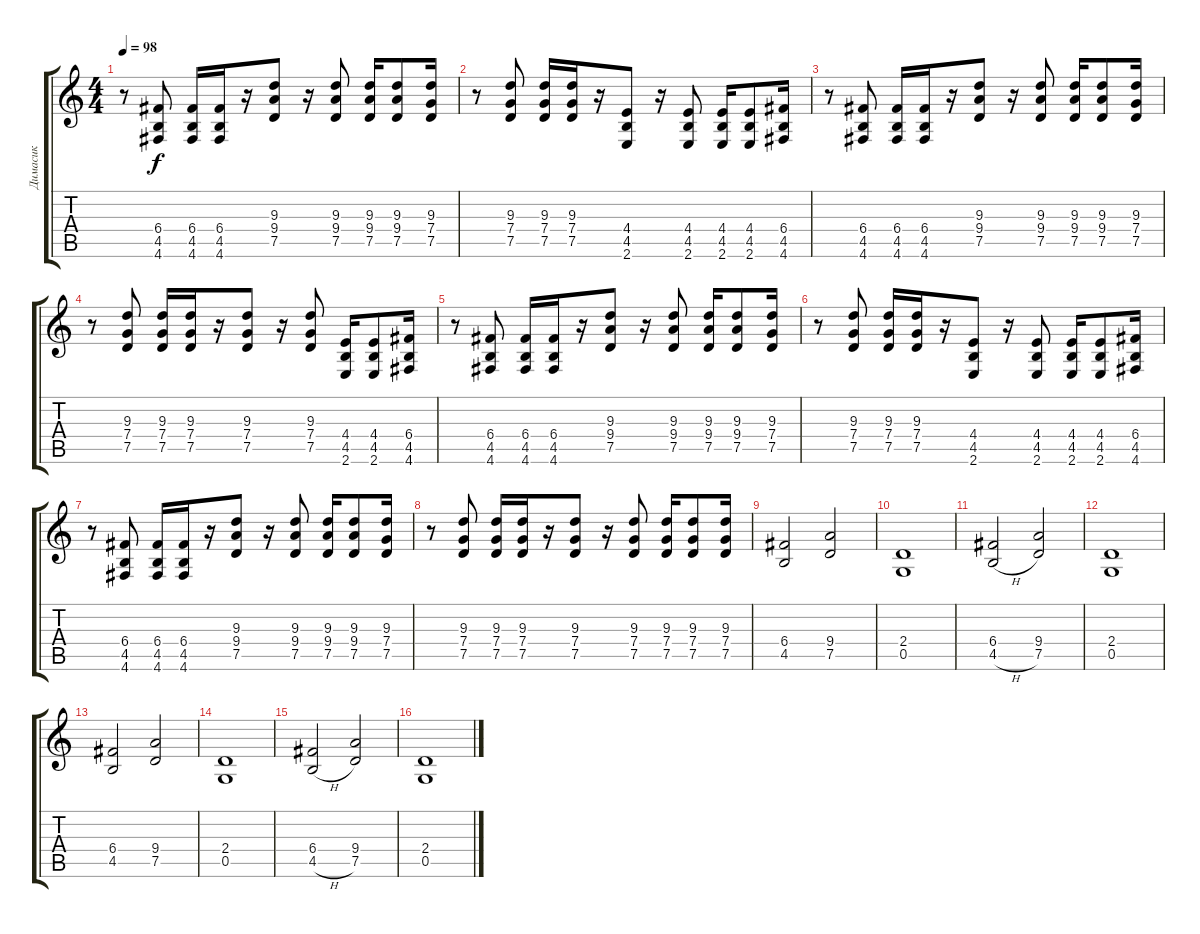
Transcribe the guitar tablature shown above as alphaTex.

\track ("Димасик" "Димасик") {instrument overdrivenguitar}
\staff {score tabs}
\tuning (D4 A3 F3 C3 G2 D2) {hide}
\ts (4 4)
\tempo 98
\clef g2
\ks c
r.8{dy f} (6.4 4.5 4.6).8 (6.4 4.5 4.6).16 (6.4 4.5 4.6).16 r.16 (9.3 9.4 7.5).8 r.16 (9.3 9.4 7.5).8 (9.3 9.4 7.5).16 (9.3 9.4 7.5).8 (9.3 7.4 7.5).16 |
r.8 (9.3 7.4 7.5).8 (9.3 7.4 7.5).16 (9.3 7.4 7.5).16 r.16 (4.4 4.5 2.6).8 r.16 (4.4 4.5 2.6).8 (4.4 4.5 2.6).16 (4.4 4.5 2.6).8 (6.4 4.5 4.6).16 |
r.8 (6.4 4.5 4.6).8 (6.4 4.5 4.6).16 (6.4 4.5 4.6).16 r.16 (9.3 9.4 7.5).8 r.16 (9.3 9.4 7.5).8 (9.3 9.4 7.5).16 (9.3 9.4 7.5).8 (9.3 7.4 7.5).16 |
r.8 (9.3 7.4 7.5).8 (9.3 7.4 7.5).16 (9.3 7.4 7.5).16 r.16 (9.3 7.4 7.5).8 r.16 (9.3 7.4 7.5).8 (4.4 4.5 2.6).16 (4.4 4.5 2.6).8 (6.4 4.5 4.6).16 |
r.8 (6.4 4.5 4.6).8 (6.4 4.5 4.6).16 (6.4 4.5 4.6).16 r.16 (9.3 9.4 7.5).8 r.16 (9.3 9.4 7.5).8 (9.3 9.4 7.5).16 (9.3 9.4 7.5).8 (9.3 7.4 7.5).16 |
r.8 (9.3 7.4 7.5).8 (9.3 7.4 7.5).16 (9.3 7.4 7.5).16 r.16 (4.4 4.5 2.6).8 r.16 (4.4 4.5 2.6).8 (4.4 4.5 2.6).16 (4.4 4.5 2.6).8 (6.4 4.5 4.6).16 |
r.8 (6.4 4.5 4.6).8 (6.4 4.5 4.6).16 (6.4 4.5 4.6).16 r.16 (9.3 9.4 7.5).8 r.16 (9.3 9.4 7.5).8 (9.3 9.4 7.5).16 (9.3 9.4 7.5).8 (9.3 7.4 7.5).16 |
r.8 (9.3 7.4 7.5).8 (9.3 7.4 7.5).16 (9.3 7.4 7.5).16 r.16 (9.3 7.4 7.5).8 r.16 (9.3 7.4 7.5).8 (9.3 7.4 7.5).16 (9.3 7.4 7.5).8 (9.3 7.4 7.5).16 |
(6.4 4.5).2 (9.4 7.5).2 |
(2.4 0.5).1 |
(6.4 4.5{h}).2 (9.4 7.5).2 |
(2.4 0.5).1 |
(6.4 4.5).2 (9.4 7.5).2 |
(2.4 0.5).1 |
(6.4 4.5{h}).2 (9.4 7.5).2 |
(2.4 0.5).1
